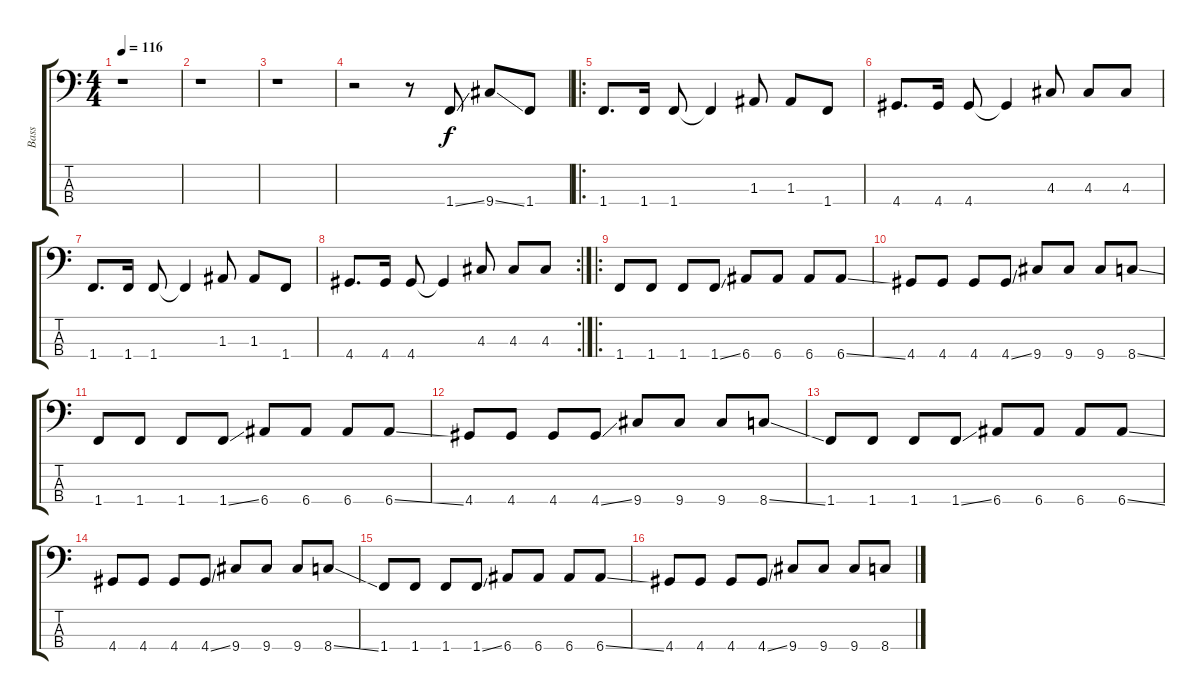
\track ("Bass" "Bass") {instrument electricbasspick}
\staff {score tabs}
\tuning (G2 D2 A1 E1) {hide}
\ts (4 4)
\tempo 116
\clef f4
\ks c
r.1{dy f instrument electricbasspick} |
r.1 |
r.1 |
r.2 r.8 1.4{ss}.8 9.4{ss}.8 1.4.8 |
\ro
1.4.8{d} 1.4.16 1.4.8 1.4{t}.4 1.3.8 1.3.8 1.4.8 |
4.4.8{d} 4.4.16 4.4.8 4.4{t}.4 4.3.8 4.3.8 4.3.8 |
1.4.8{d} 1.4.16 1.4.8 1.4{t}.4 1.3.8 1.3.8 1.4.8 |
\rc 2
4.4.8{d} 4.4.16 4.4.8 4.4{t}.4 4.3.8 4.3.8 4.3.8 |
\ro
1.4.8 1.4.8 1.4.8 1.4{ss}.8 6.4.8 6.4.8 6.4.8 6.4{ss}.8 |
4.4.8 4.4.8 4.4.8 4.4{ss}.8 9.4.8 9.4.8 9.4.8 8.4{ss}.8 |
1.4.8 1.4.8 1.4.8 1.4{ss}.8 6.4.8 6.4.8 6.4.8 6.4{ss}.8 |
4.4.8 4.4.8 4.4.8 4.4{ss}.8 9.4.8 9.4.8 9.4.8 8.4{ss}.8 |
1.4.8 1.4.8 1.4.8 1.4{ss}.8 6.4.8 6.4.8 6.4.8 6.4{ss}.8 |
4.4.8 4.4.8 4.4.8 4.4{ss}.8 9.4.8 9.4.8 9.4.8 8.4{ss}.8 |
1.4.8 1.4.8 1.4.8 1.4{ss}.8 6.4.8 6.4.8 6.4.8 6.4{ss}.8 |
4.4.8 4.4.8 4.4.8 4.4{ss}.8 9.4.8 9.4.8 9.4.8 8.4{ss}.8
